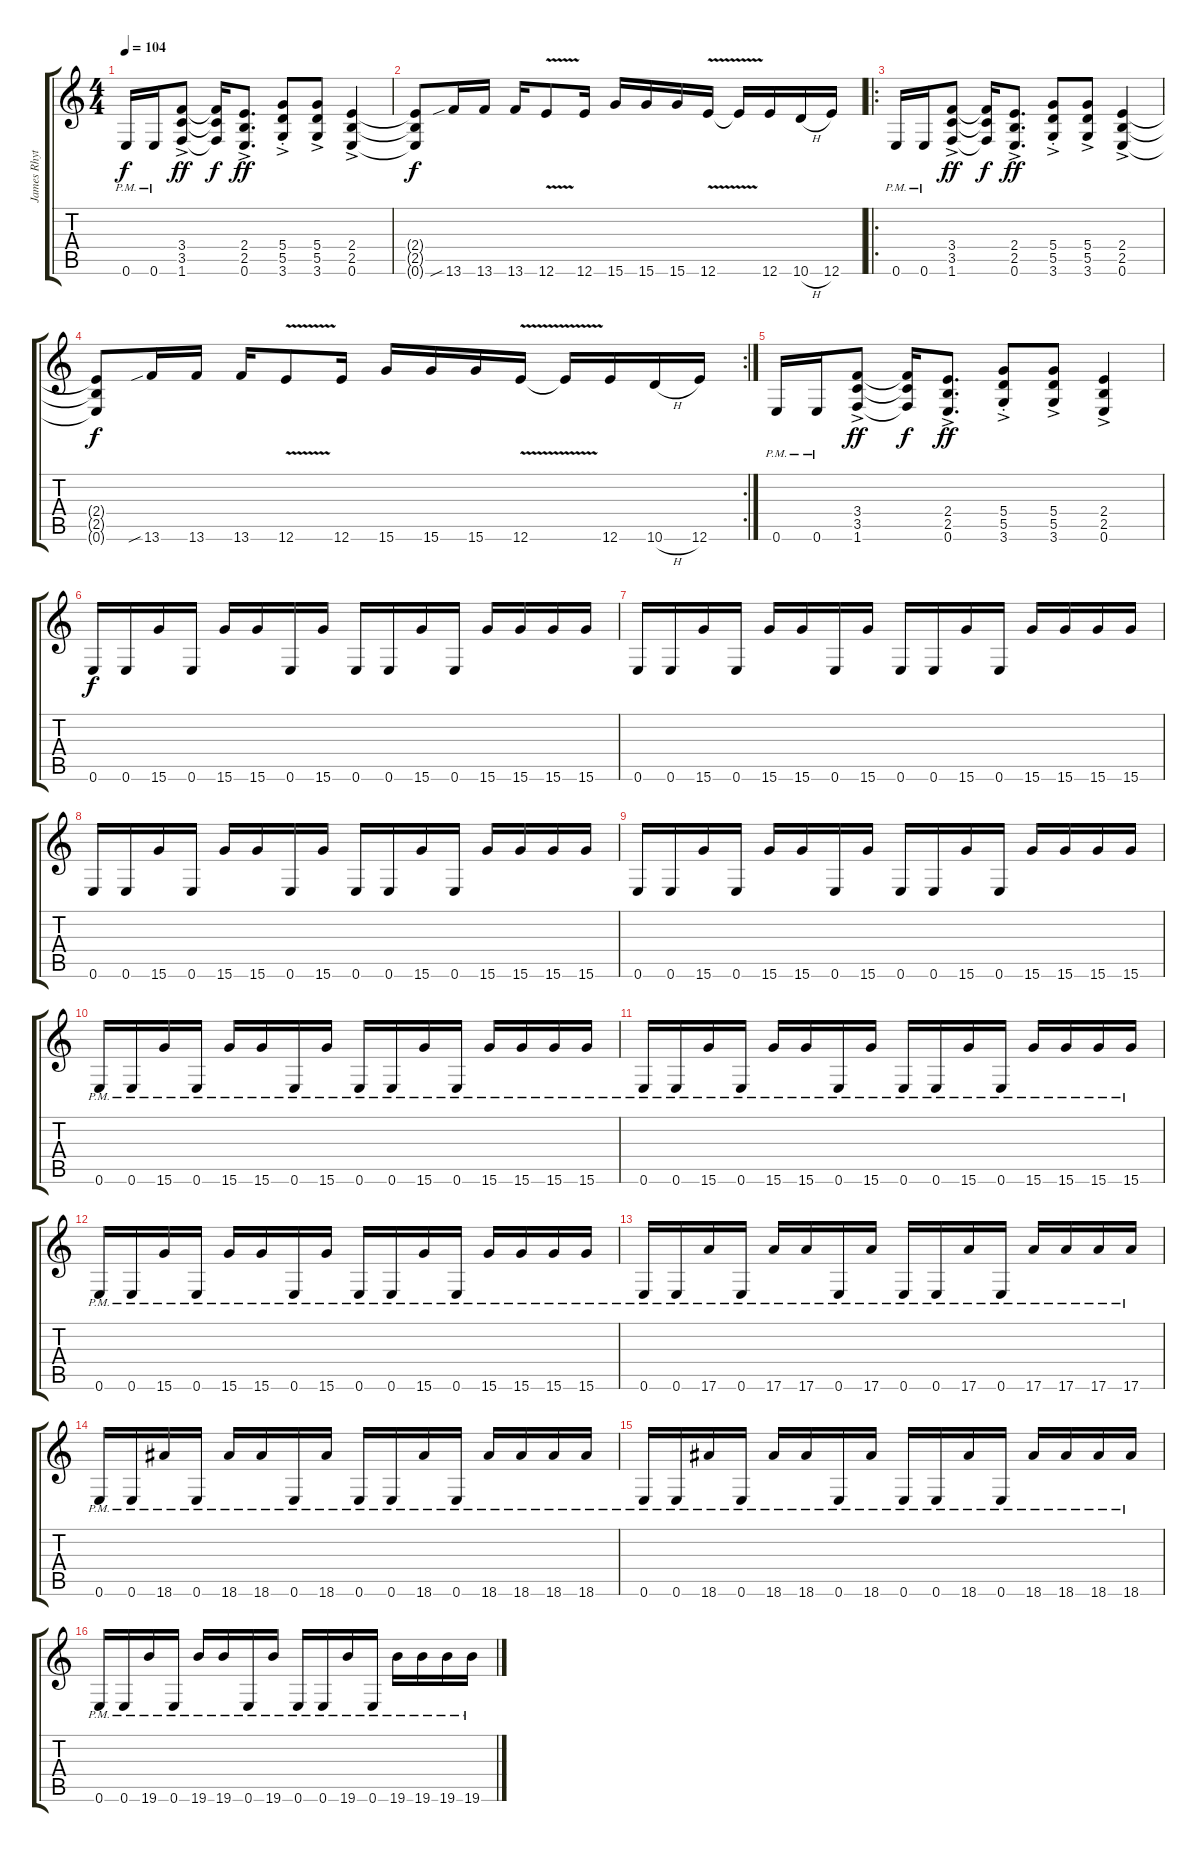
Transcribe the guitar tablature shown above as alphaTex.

\track ("James Rhythm" "James Rhyt") {instrument distortionguitar}
\staff {score tabs}
\tuning (E4 B3 G3 D3 A2 E2) {hide}
\ts (4 4)
\tempo 104
\clef g2
\ks c
0.6{pm}.16{dy f} 0.6{pm}.16 (3.4{ac} 3.5{ac} 1.6{ac}).8{dy ff} (3.4{t} 3.5{t} 1.6{t}).16{dy f} (2.4{ac} 2.5{ac} 0.6{ac}).8{d dy ff} (5.4{ac st} 5.5{ac st} 3.6{ac st}).8 (5.4{ac} 5.5{ac} 3.6{ac}).8 (2.4{ac} 2.5{ac} 0.6{ac}).4 |
(2.4{t} 2.5{t} 0.6{t}).8{dy f} 13.6{sib}.16 13.6.16 13.6.16 12.6{v}.8 12.6.16 15.6.16 15.6.16 15.6.16 12.6{v}.16 12.6{t}.16 12.6.16 10.6{h}.16 12.6.16 |
\ro
0.6{pm}.16 0.6{pm}.16 (3.4{ac} 3.5{ac} 1.6{ac}).8{dy ff} (3.4{t} 3.5{t} 1.6{t}).16{dy f} (2.4{ac} 2.5{ac} 0.6{ac}).8{d dy ff} (5.4{ac st} 5.5{ac st} 3.6{ac st}).8 (5.4{ac} 5.5{ac} 3.6{ac}).8 (2.4{ac} 2.5{ac} 0.6{ac}).4 |
\rc 2
(2.4{t} 2.5{t} 0.6{t}).8{dy f} 13.6{sib}.16 13.6.16 13.6.16 12.6{v}.8 12.6.16 15.6.16 15.6.16 15.6.16 12.6{v}.16 12.6{t}.16 12.6.16 10.6{h}.16 12.6.16 |
0.6{pm}.16 0.6{pm}.16 (3.4{ac} 3.5{ac} 1.6{ac}).8{dy ff} (3.4{t} 3.5{t} 1.6{t}).16{dy f} (2.4{ac} 2.5{ac} 0.6{ac}).8{d dy ff} (5.4{ac st} 5.5{ac st} 3.6{ac st}).8 (5.4{ac} 5.5{ac} 3.6{ac}).8 (2.4{ac} 2.5{ac} 0.6{ac}).4 |
0.6.16{dy f} 0.6.16 15.6.16 0.6.16 15.6.16 15.6.16 0.6.16 15.6.16 0.6.16 0.6.16 15.6.16 0.6.16 15.6.16 15.6.16 15.6.16 15.6.16 |
0.6.16 0.6.16 15.6.16 0.6.16 15.6.16 15.6.16 0.6.16 15.6.16 0.6.16 0.6.16 15.6.16 0.6.16 15.6.16 15.6.16 15.6.16 15.6.16 |
0.6.16 0.6.16 15.6.16 0.6.16 15.6.16 15.6.16 0.6.16 15.6.16 0.6.16 0.6.16 15.6.16 0.6.16 15.6.16 15.6.16 15.6.16 15.6.16 |
0.6.16 0.6.16 15.6.16 0.6.16 15.6.16 15.6.16 0.6.16 15.6.16 0.6.16 0.6.16 15.6.16 0.6.16 15.6.16 15.6.16 15.6.16 15.6.16 |
0.6{pm}.16 0.6{pm}.16 15.6{pm}.16 0.6{pm}.16 15.6{pm}.16 15.6{pm}.16 0.6{pm}.16 15.6{pm}.16 0.6{pm}.16 0.6{pm}.16 15.6{pm}.16 0.6{pm}.16 15.6{pm}.16 15.6{pm}.16 15.6{pm}.16 15.6{pm}.16 |
0.6{pm}.16 0.6{pm}.16 15.6{pm}.16 0.6{pm}.16 15.6{pm}.16 15.6{pm}.16 0.6{pm}.16 15.6{pm}.16 0.6{pm}.16 0.6{pm}.16 15.6{pm}.16 0.6{pm}.16 15.6{pm}.16 15.6{pm}.16 15.6{pm}.16 15.6{pm}.16 |
0.6{pm}.16 0.6{pm}.16 15.6{pm}.16 0.6{pm}.16 15.6{pm}.16 15.6{pm}.16 0.6{pm}.16 15.6{pm}.16 0.6{pm}.16 0.6{pm}.16 15.6{pm}.16 0.6{pm}.16 15.6{pm}.16 15.6{pm}.16 15.6{pm}.16 15.6{pm}.16 |
0.6{pm}.16 0.6{pm}.16 17.6{pm}.16 0.6{pm}.16 17.6{pm}.16 17.6{pm}.16 0.6{pm}.16 17.6{pm}.16 0.6{pm}.16 0.6{pm}.16 17.6{pm}.16 0.6{pm}.16 17.6{pm}.16 17.6{pm}.16 17.6{pm}.16 17.6{pm}.16 |
0.6{pm}.16 0.6{pm}.16 18.6{pm}.16 0.6{pm}.16 18.6{pm}.16 18.6{pm}.16 0.6{pm}.16 18.6{pm}.16 0.6{pm}.16 0.6{pm}.16 18.6{pm}.16 0.6{pm}.16 18.6{pm}.16 18.6{pm}.16 18.6{pm}.16 18.6{pm}.16 |
0.6{pm}.16 0.6{pm}.16 18.6{pm}.16 0.6{pm}.16 18.6{pm}.16 18.6{pm}.16 0.6{pm}.16 18.6{pm}.16 0.6{pm}.16 0.6{pm}.16 18.6{pm}.16 0.6{pm}.16 18.6{pm}.16 18.6{pm}.16 18.6{pm}.16 18.6{pm}.16 |
0.6{pm}.16 0.6{pm}.16 19.6{pm}.16 0.6{pm}.16 19.6{pm}.16 19.6{pm}.16 0.6{pm}.16 19.6{pm}.16 0.6{pm}.16 0.6{pm}.16 19.6{pm}.16 0.6{pm}.16 19.6{pm}.16 19.6{pm}.16 19.6{pm}.16 19.6{pm}.16
